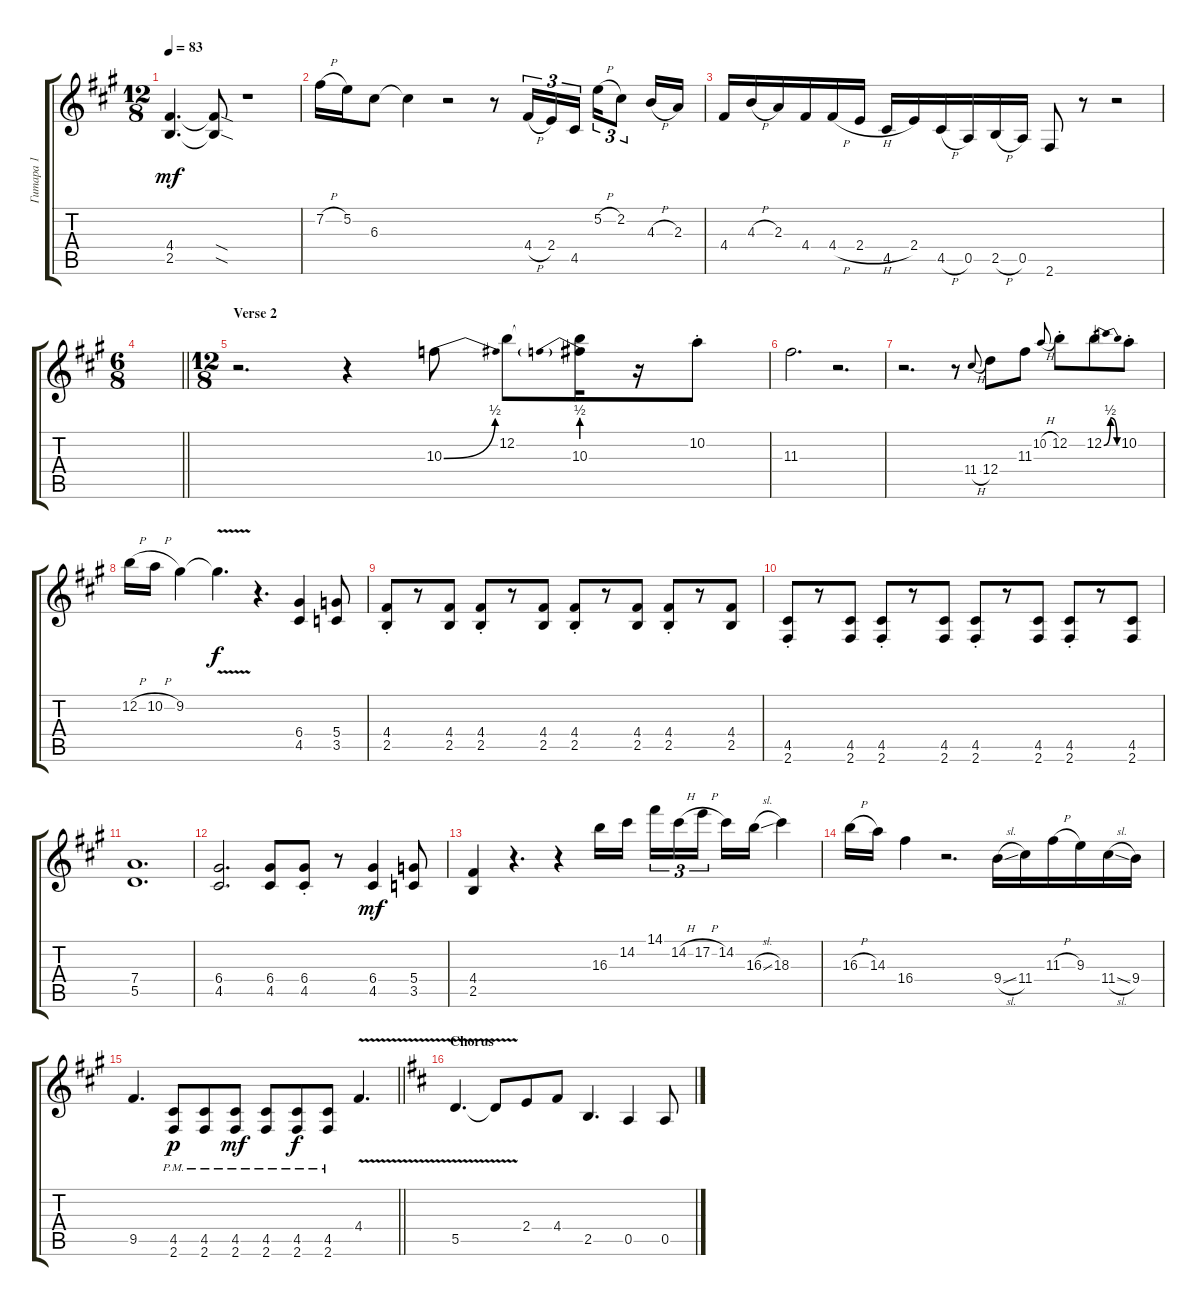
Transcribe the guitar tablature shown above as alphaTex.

\track ("Гитара 1" "Гитара 1") {instrument overdrivenguitar}
\staff {score tabs}
\tuning (E4 B3 G3 D3 A2 E2) {hide}
\ts (12 8)
\tempo 83
\clef g2
\ks f#minor
(4.4 2.5).4{d dy mf} (4.4{sod t} 2.5{sod t}).8 r.1 |
7.2{h}.16 5.2.16 6.3.8 6.3{t}.4 r.2 r.8 4.4{h}.16{tu (3 2)} 2.4.16{tu (3 2)} 4.5.16{tu (3 2) beam splitsecondary} 5.2{h}.16{tu (3 2)} 2.2.8{tu (3 2)} 4.3{h}.16 2.3.16 |
4.4.16 4.3{h}.16 2.3.16 4.4.16 4.4{h}.16 2.4{h}.16 4.5.16 2.4.16 4.5{h}.16 0.5.16 2.5{h}.16 0.5.16 2.6.8 r.8 r.2 |
\ts (6 8)
\barLineRight lightlight
|
\ts (12 8)
\section ("" "Verse 2")
r.2{d} r.4 10.3{be (bend 0 0 60 2)}.8 12.2.8 (12.2{t} 10.3{be (prebend 0 2 60 2)}).16 r.16 10.2{st}.8 |
11.3.2{d} r.2{d} |
r.2{d} r.8 11.4{h}.8{gr onbeat} 12.4.8 11.3.8 10.2{h}.8{gr onbeat} 12.2{st}.8 12.2{be (bendrelease 0 0 15 2 40 2 60 0) st}.8 10.2{st}.8 |
12.2{h}.16 10.2{h}.16 9.2.4 9.2{v t}.4{d dy f} r.4{d} (6.4 4.5).4{instrument distortionguitar} (5.4 3.5).8 |
(4.4{st} 2.5{st}).8 r.8 (4.4 2.5).8 (4.4{st} 2.5{st}).8 r.8 (4.4 2.5).8 (4.4{st} 2.5{st}).8 r.8 (4.4 2.5).8 (4.4{st} 2.5{st}).8 r.8 (4.4 2.5).8 |
(4.5{st} 2.6{st}).8 r.8 (4.5 2.6).8 (4.5{st} 2.6{st}).8 r.8 (4.5 2.6).8 (4.5{st} 2.6{st}).8 r.8 (4.5 2.6).8 (4.5{st} 2.6{st}).8 r.8 (4.5 2.6).8 |
(7.4 5.5).1{d} |
(6.4 4.5).2{d} (6.4 4.5).8 (6.4{st} 4.5{st}).8 r.8 (6.4 4.5).4{dy mf instrument overdrivenguitar} (5.4 3.5).8 |
(4.4 2.5).4 r.4{d} r.4 16.3.16 14.2.16{beam splitsecondary} 14.1.16{tu (3 2)} 14.2{h}.16{tu (3 2)} 17.2{h}.16{tu (3 2)} 14.2.16 16.3{sl}.16 18.3.4 |
16.3{h}.16 14.3.16 16.4.4 r.2{d} 9.4{sl}.16 11.4.16 11.3{h}.16 9.3.16 11.4{sl}.16 9.4.16 |
\barLineRight lightlight
9.5.4{d} (4.5{pm} 2.6{pm}).8{dy p instrument distortionguitar} (4.5{pm} 2.6{pm}).8 (4.5{pm} 2.6{pm}).8{dy mf} (4.5{pm} 2.6{pm}).8 (4.5{pm} 2.6{pm}).8{dy f} (4.5{pm} 2.6{pm}).8 4.4{v}.4{d} |
\section ("" "Chorus")
\ks bminor
5.5{v}.4{d} 5.5{t}.8 2.4.8 4.4.8 2.5.4{d} 0.5.4 0.5.8
